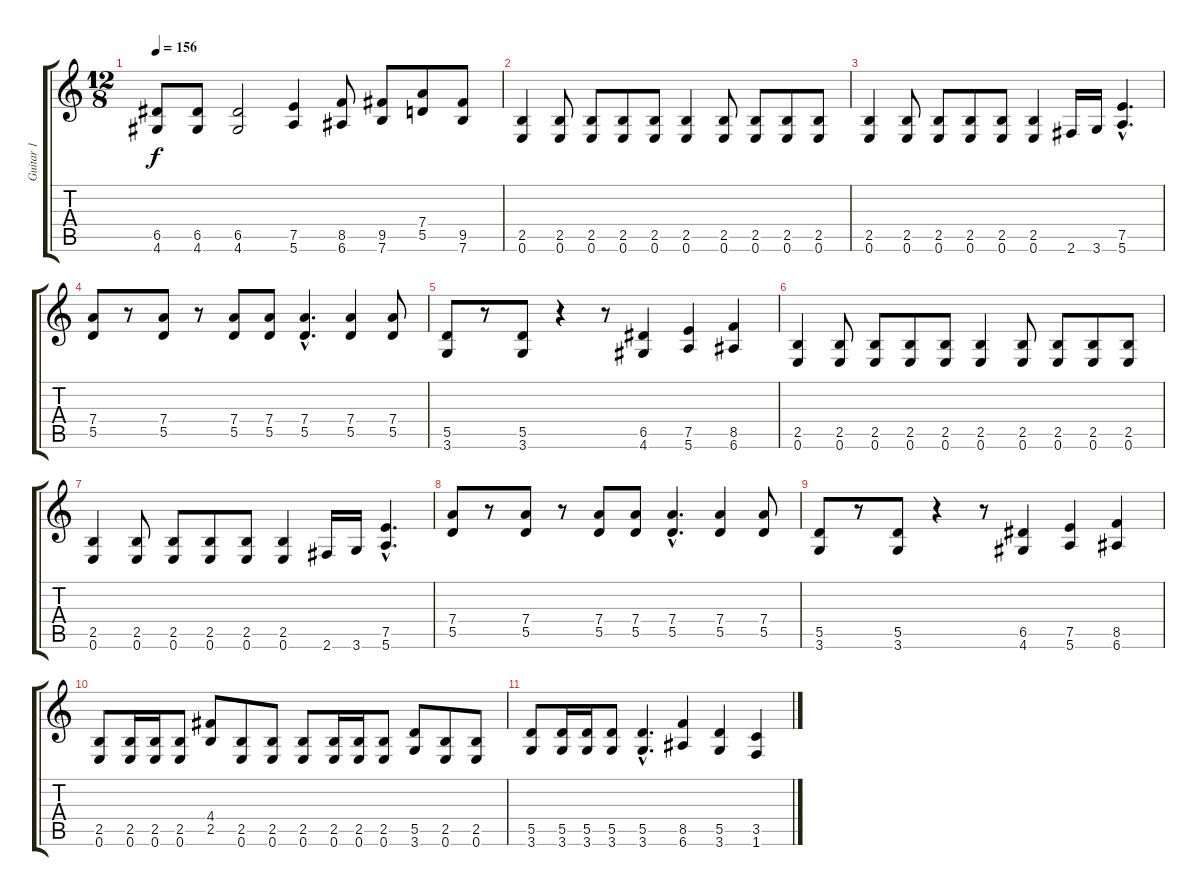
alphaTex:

\track ("Guitar 1" "Guitar 1") {instrument distortionguitar}
\staff {score tabs}
\tuning (E4 B3 G3 D3 A2 E2) {hide}
\ts (12 8)
\tempo 156
\clef g2
\ks c
(6.5 4.6).8{dy f} (6.5 4.6).8 (6.5 4.6).2 (7.5 5.6).4 (8.5 6.6).8 (9.5 7.6).8 (7.4 5.5).8 (9.5 7.6).8 |
(2.5 0.6).4 (2.5 0.6).8 (2.5 0.6).8 (2.5 0.6).8 (2.5 0.6).8 (2.5 0.6).4 (2.5 0.6).8 (2.5 0.6).8 (2.5 0.6).8 (2.5 0.6).8 |
(2.5 0.6).4 (2.5 0.6).8 (2.5 0.6).8 (2.5 0.6).8 (2.5 0.6).8 (2.5 0.6).4 2.6.16 3.6.16 (7.5{hac} 5.6{hac}).4{d} |
(7.4 5.5).8 r.8 (7.4 5.5).8 r.8 (7.4 5.5).8 (7.4 5.5).8 (7.4{hac} 5.5{hac}).4{d} (7.4 5.5).4 (7.4 5.5).8 |
(5.5 3.6).8 r.8 (5.5 3.6).8 r.4 r.8 (6.5 4.6).4 (7.5 5.6).4 (8.5 6.6).4 |
(2.5 0.6).4 (2.5 0.6).8 (2.5 0.6).8 (2.5 0.6).8 (2.5 0.6).8 (2.5 0.6).4 (2.5 0.6).8 (2.5 0.6).8 (2.5 0.6).8 (2.5 0.6).8 |
(2.5 0.6).4 (2.5 0.6).8 (2.5 0.6).8 (2.5 0.6).8 (2.5 0.6).8 (2.5 0.6).4 2.6.16 3.6.16 (7.5{hac} 5.6{hac}).4{d} |
(7.4 5.5).8 r.8 (7.4 5.5).8 r.8 (7.4 5.5).8 (7.4 5.5).8 (7.4{hac} 5.5{hac}).4{d} (7.4 5.5).4 (7.4 5.5).8 |
(5.5 3.6).8 r.8 (5.5 3.6).8 r.4 r.8 (6.5 4.6).4 (7.5 5.6).4 (8.5 6.6).4 |
(2.5 0.6).8 (2.5 0.6).16 (2.5 0.6).16 (2.5 0.6).8 (4.4 2.5).8 (2.5 0.6).8 (2.5 0.6).8 (2.5 0.6).8 (2.5 0.6).16 (2.5 0.6).16 (2.5 0.6).8 (5.5 3.6).8 (2.5 0.6).8 (2.5 0.6).8 |
(5.5 3.6).8 (5.5 3.6).16 (5.5 3.6).16 (5.5 3.6).8 (5.5{hac} 3.6{hac}).4{d} (8.5 6.6).4 (5.5 3.6).4 (3.5 1.6).4
